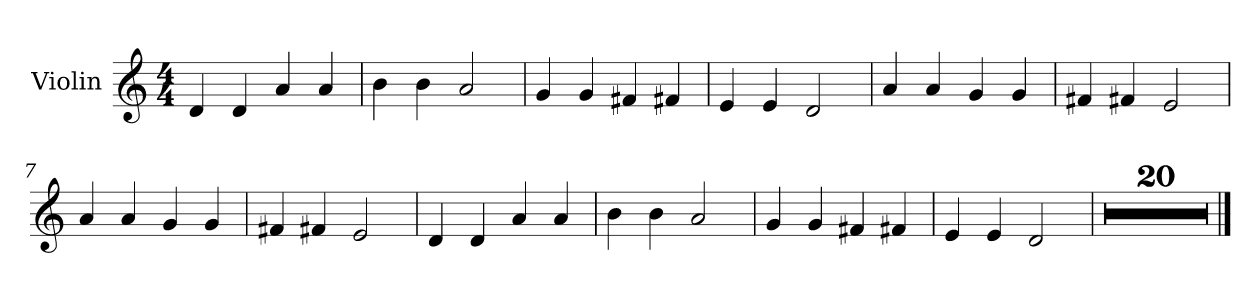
**kern
*part1
*staff1
*I"Violin
*I'Vln.
*clefG2
*k[]
*C:
*M4/4
=1
4d/
4d/
4a/
4a/
=2
4b\
4b\
2a/
=3
4g/
4g/
4f#X/
4f#X/
=4
4e/
4e/
2d/
=5
4a/
4a/
4g/
4g/
=6
4f#X/
4f#X/
2e/
=7
4a/
4a/
4g/
4g/
=8
4f#X/
4f#X/
2e/
!!LO:LB:g=z
=9
4d/
4d/
4a/
4a/
=10
4b\
4b\
2a/
=11
4g/
4g/
4f#X/
4f#X/
=12
4e/
4e/
2d/
=13
1r
=14
1r
=15
1r
=16
1r
=17
1r
=18
1r
=19
1r
=20
1r
=21
1r
=22
1r
=23
1r
!!LO:LB:g=z
=24
1r
=25
1r
=26
1r
=27
1r
=28
1r
=29
1r
=30
1r
=31
1r
=32
1r
==
*-
